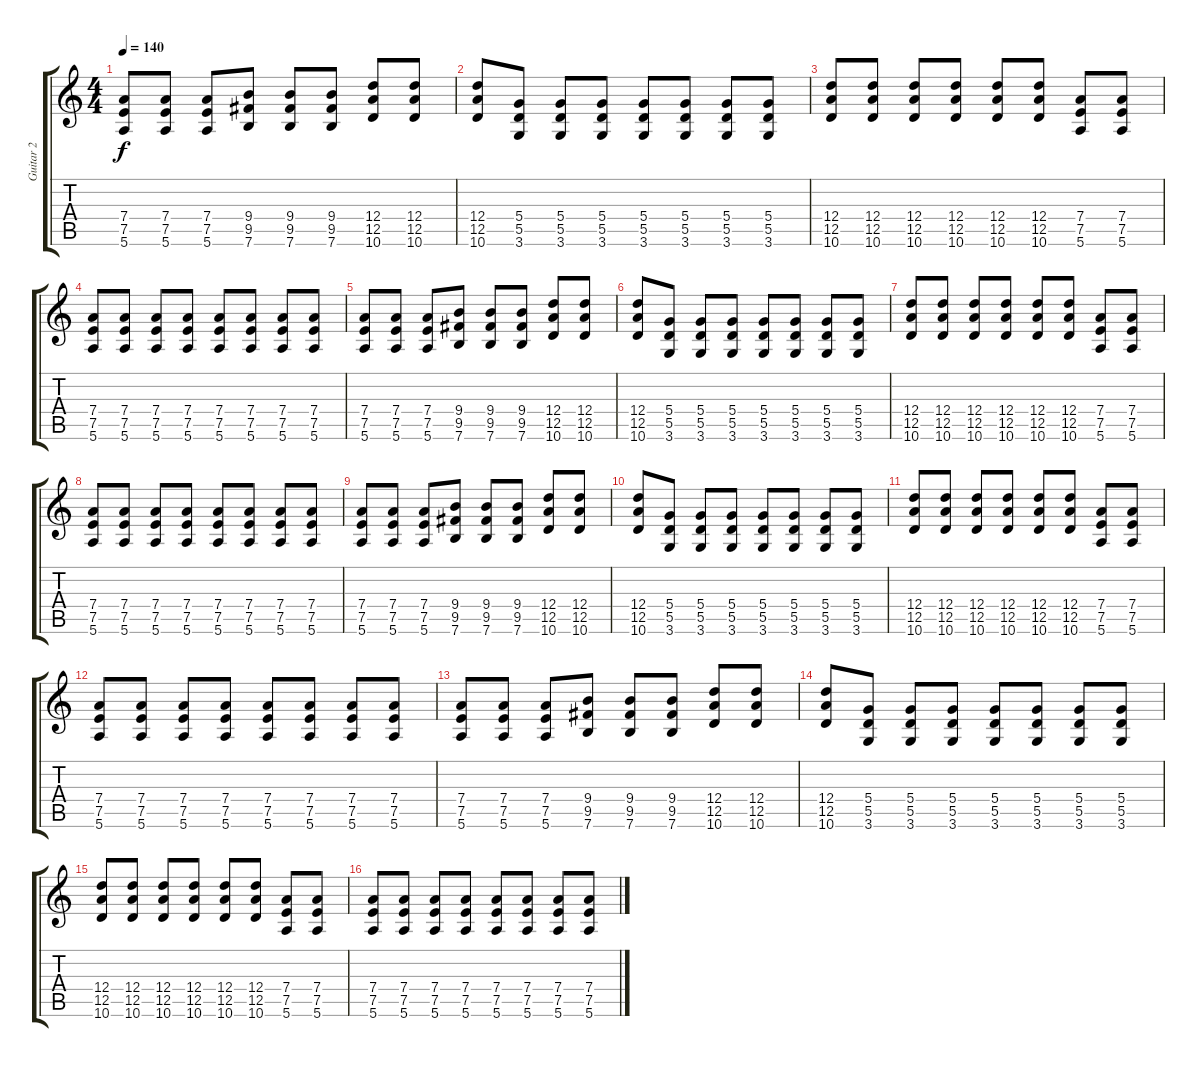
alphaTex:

\track ("Guitar 2" "Guitar 2") {instrument distortionguitar}
\staff {score tabs}
\tuning (E4 B3 G3 D3 A2 E2) {hide}
\ts (4 4)
\tempo 140
\clef g2
\ks c
(7.4 7.5 5.6).8{dy f} (7.4 7.5 5.6).8 (7.4 7.5 5.6).8 (9.4 9.5 7.6).8 (9.4 9.5 7.6).8 (9.4 9.5 7.6).8 (12.4 12.5 10.6).8 (12.4 12.5 10.6).8 |
(12.4 12.5 10.6).8 (5.4 5.5 3.6).8 (5.4 5.5 3.6).8 (5.4 5.5 3.6).8 (5.4 5.5 3.6).8 (5.4 5.5 3.6).8 (5.4 5.5 3.6).8 (5.4 5.5 3.6).8 |
(12.4 12.5 10.6).8 (12.4 12.5 10.6).8 (12.4 12.5 10.6).8 (12.4 12.5 10.6).8 (12.4 12.5 10.6).8 (12.4 12.5 10.6).8 (7.4 7.5 5.6).8 (7.4 7.5 5.6).8 |
(7.4 7.5 5.6).8 (7.4 7.5 5.6).8 (7.4 7.5 5.6).8 (7.4 7.5 5.6).8 (7.4 7.5 5.6).8 (7.4 7.5 5.6).8 (7.4 7.5 5.6).8 (7.4 7.5 5.6).8 |
(7.4 7.5 5.6).8 (7.4 7.5 5.6).8 (7.4 7.5 5.6).8 (9.4 9.5 7.6).8 (9.4 9.5 7.6).8 (9.4 9.5 7.6).8 (12.4 12.5 10.6).8 (12.4 12.5 10.6).8 |
(12.4 12.5 10.6).8 (5.4 5.5 3.6).8 (5.4 5.5 3.6).8 (5.4 5.5 3.6).8 (5.4 5.5 3.6).8 (5.4 5.5 3.6).8 (5.4 5.5 3.6).8 (5.4 5.5 3.6).8 |
(12.4 12.5 10.6).8 (12.4 12.5 10.6).8 (12.4 12.5 10.6).8 (12.4 12.5 10.6).8 (12.4 12.5 10.6).8 (12.4 12.5 10.6).8 (7.4 7.5 5.6).8 (7.4 7.5 5.6).8 |
(7.4 7.5 5.6).8 (7.4 7.5 5.6).8 (7.4 7.5 5.6).8 (7.4 7.5 5.6).8 (7.4 7.5 5.6).8 (7.4 7.5 5.6).8 (7.4 7.5 5.6).8 (7.4 7.5 5.6).8 |
(7.4 7.5 5.6).8 (7.4 7.5 5.6).8 (7.4 7.5 5.6).8 (9.4 9.5 7.6).8 (9.4 9.5 7.6).8 (9.4 9.5 7.6).8 (12.4 12.5 10.6).8 (12.4 12.5 10.6).8 |
(12.4 12.5 10.6).8 (5.4 5.5 3.6).8 (5.4 5.5 3.6).8 (5.4 5.5 3.6).8 (5.4 5.5 3.6).8 (5.4 5.5 3.6).8 (5.4 5.5 3.6).8 (5.4 5.5 3.6).8 |
(12.4 12.5 10.6).8 (12.4 12.5 10.6).8 (12.4 12.5 10.6).8 (12.4 12.5 10.6).8 (12.4 12.5 10.6).8 (12.4 12.5 10.6).8 (7.4 7.5 5.6).8 (7.4 7.5 5.6).8 |
(7.4 7.5 5.6).8 (7.4 7.5 5.6).8 (7.4 7.5 5.6).8 (7.4 7.5 5.6).8 (7.4 7.5 5.6).8 (7.4 7.5 5.6).8 (7.4 7.5 5.6).8 (7.4 7.5 5.6).8 |
(7.4 7.5 5.6).8 (7.4 7.5 5.6).8 (7.4 7.5 5.6).8 (9.4 9.5 7.6).8 (9.4 9.5 7.6).8 (9.4 9.5 7.6).8 (12.4 12.5 10.6).8 (12.4 12.5 10.6).8 |
(12.4 12.5 10.6).8 (5.4 5.5 3.6).8 (5.4 5.5 3.6).8 (5.4 5.5 3.6).8 (5.4 5.5 3.6).8 (5.4 5.5 3.6).8 (5.4 5.5 3.6).8 (5.4 5.5 3.6).8 |
(12.4 12.5 10.6).8 (12.4 12.5 10.6).8 (12.4 12.5 10.6).8 (12.4 12.5 10.6).8 (12.4 12.5 10.6).8 (12.4 12.5 10.6).8 (7.4 7.5 5.6).8 (7.4 7.5 5.6).8 |
(7.4 7.5 5.6).8 (7.4 7.5 5.6).8 (7.4 7.5 5.6).8 (7.4 7.5 5.6).8 (7.4 7.5 5.6).8 (7.4 7.5 5.6).8 (7.4 7.5 5.6).8 (7.4 7.5 5.6).8
